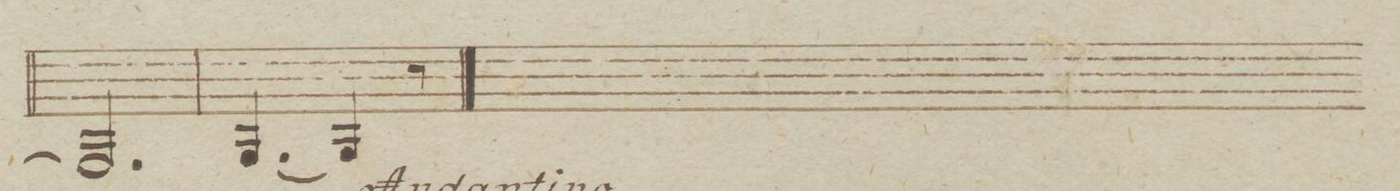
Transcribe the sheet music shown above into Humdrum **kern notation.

**kern	**dynam
*I"Corno Secondo in Es.	*
*clefG2	*
*k[b-e-a-]	*
*met(c)	*
*M6/8	*
2.BB-/]	.
=76	=76
[4.BB-/	.
4BB-/]	.
8r	.
=77||	=77||
*M2/4	*
*-	*-
